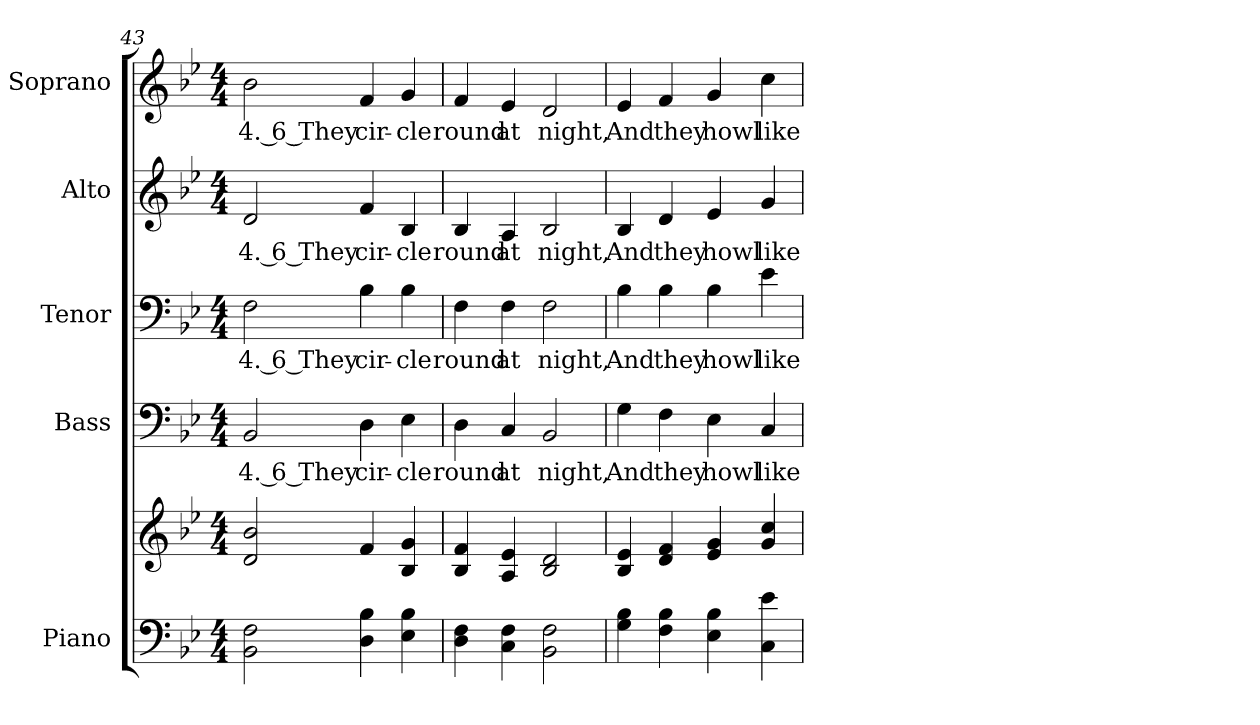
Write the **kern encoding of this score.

**kern	**kern	**kern	**text	**kern	**text	**kern	**text	**kern	**text
*part5	*part5	*part4	*part4	*part3	*part3	*part2	*part2	*part1	*part1
*staff6	*staff5	*staff4	*staff4	*staff3	*staff3	*staff2	*staff2	*staff1	*staff1
*I"Piano	*	*I"Bass	*	*I"Tenor	*	*I"Alto	*	*I"Soprano	*
*I'Pno.	*	*I'B.	*	*I'T.	*	*I'A.	*	*I'S.	*
*clefF4	*clefG2	*clefF4	*	*clefF4	*	*clefG2	*	*clefG2	*
*k[b-e-]	*k[b-e-]	*k[b-e-]	*	*k[b-e-]	*	*k[b-e-]	*	*k[b-e-]	*
*B-:	*B-:	*B-:	*	*B-:	*	*B-:	*	*B-:	*
*M4/4	*M4/4	*M4/4	*	*M4/4	*	*M4/4	*	*M4/4	*
=43	=43	=43	=43	=43	=43	=43	=43	=43	=43
!	!	!	!LO:LY:b:color=#000000	!	!	!	!	!	!
!	!	!	!	!	!LO:LY:b:color=#000000	!	!	!	!
!	!	!	!	!	!	!	!LO:LY:b:color=#000000	!	!
!	!	!	!	!	!	!	!	!	!LO:LY:b:color=#000000
2BB-i\ 2Fi	2di/ 2b-i	2BB-i/	4. 6 They	2Fi\	4. 6 They	2di/	4. 6 They	2b-i\	4. 6 They
!	!	!	!LO:LY:b:color=#000000	!	!	!	!	!	!
!	!	!	!	!	!LO:LY:b:color=#000000	!	!	!	!
!	!	!	!	!	!	!	!LO:LY:b:color=#000000	!	!
!	!	!	!	!	!	!	!	!	!LO:LY:b:color=#000000
4Di\ 4B-i	4fi/	4Di\	cir-	4B-i\	cir-	4fi/	cir-	4fi/	cir-
!	!	!	!LO:LY:b:color=#000000	!	!	!	!	!	!
!	!	!	!	!	!LO:LY:b:color=#000000	!	!	!	!
!	!	!	!	!	!	!	!LO:LY:b:color=#000000	!	!
!	!	!	!	!	!	!	!	!	!LO:LY:b:color=#000000
4E-i\ 4B-i	4B-i/ 4gi	4E-i\	-cle	4B-i\	-cle	4B-i/	-cle	4gi/	-cle
=44	=44	=44	=44	=44	=44	=44	=44	=44	=44
!	!	!	!LO:LY:b:color=#000000	!	!	!	!	!	!
!	!	!	!	!	!LO:LY:b:color=#000000	!	!	!	!
!	!	!	!	!	!	!	!LO:LY:b:color=#000000	!	!
!	!	!	!	!	!	!	!	!	!LO:LY:b:color=#000000
4Di\ 4Fi	4B-i/ 4fi	4Di\	round	4Fi\	round	4B-i/	round	4fi/	round
!	!	!	!LO:LY:b:color=#000000	!	!	!	!	!	!
!	!	!	!	!	!LO:LY:b:color=#000000	!	!	!	!
!	!	!	!	!	!	!	!LO:LY:b:color=#000000	!	!
!	!	!	!	!	!	!	!	!	!LO:LY:b:color=#000000
4Ci\ 4Fi	4Ai/ 4e-i	4Ci/	at	4Fi\	at	4Ai/	at	4e-i/	at
!	!	!	!LO:LY:b:color=#000000	!	!	!	!	!	!
!	!	!	!	!	!LO:LY:b:color=#000000	!	!	!	!
!	!	!	!	!	!	!	!LO:LY:b:color=#000000	!	!
!	!	!	!	!	!	!	!	!	!LO:LY:b:color=#000000
2BB-i\ 2Fi	2B-i/ 2di	2BB-i/	night,	2Fi\	night,	2B-i/	night,	2di/	night,
=45	=45	=45	=45	=45	=45	=45	=45	=45	=45
!	!	!	!LO:LY:b:color=#000000	!	!	!	!	!	!
!	!	!	!	!	!LO:LY:b:color=#000000	!	!	!	!
!	!	!	!	!	!	!	!LO:LY:b:color=#000000	!	!
!	!	!	!	!	!	!	!	!	!LO:LY:b:color=#000000
4Gi\ 4B-i	4B-i/ 4e-i	4Gi\	And	4B-i\	And	4B-i/	And	4e-i/	And
!	!	!	!LO:LY:b:color=#000000	!	!	!	!	!	!
!	!	!	!	!	!LO:LY:b:color=#000000	!	!	!	!
!	!	!	!	!	!	!	!LO:LY:b:color=#000000	!	!
!	!	!	!	!	!	!	!	!	!LO:LY:b:color=#000000
4Fi\ 4B-i	4di/ 4fi	4Fi\	they	4B-i\	they	4di/	they	4fi/	they
!	!	!	!LO:LY:b:color=#000000	!	!	!	!	!	!
!	!	!	!	!	!LO:LY:b:color=#000000	!	!	!	!
!	!	!	!	!	!	!	!LO:LY:b:color=#000000	!	!
!	!	!	!	!	!	!	!	!	!LO:LY:b:color=#000000
4E-i\ 4B-i	4e-i/ 4gi	4E-i\	howl	4B-i\	howl	4e-i/	howl	4gi/	howl
!	!	!	!LO:LY:b:color=#000000	!	!	!	!	!	!
!	!	!	!	!	!LO:LY:b:color=#000000	!	!	!	!
!	!	!	!	!	!	!	!LO:LY:b:color=#000000	!	!
!	!	!	!	!	!	!	!	!	!LO:LY:b:color=#000000
4Ci\ 4e-i	4gi/ 4cci	4Ci/	like	4e-i\	like	4gi/	like	4cci\	like
=	=	=	=	=	=	=	=	=	=
*-	*-	*-	*-	*-	*-	*-	*-	*-	*-
